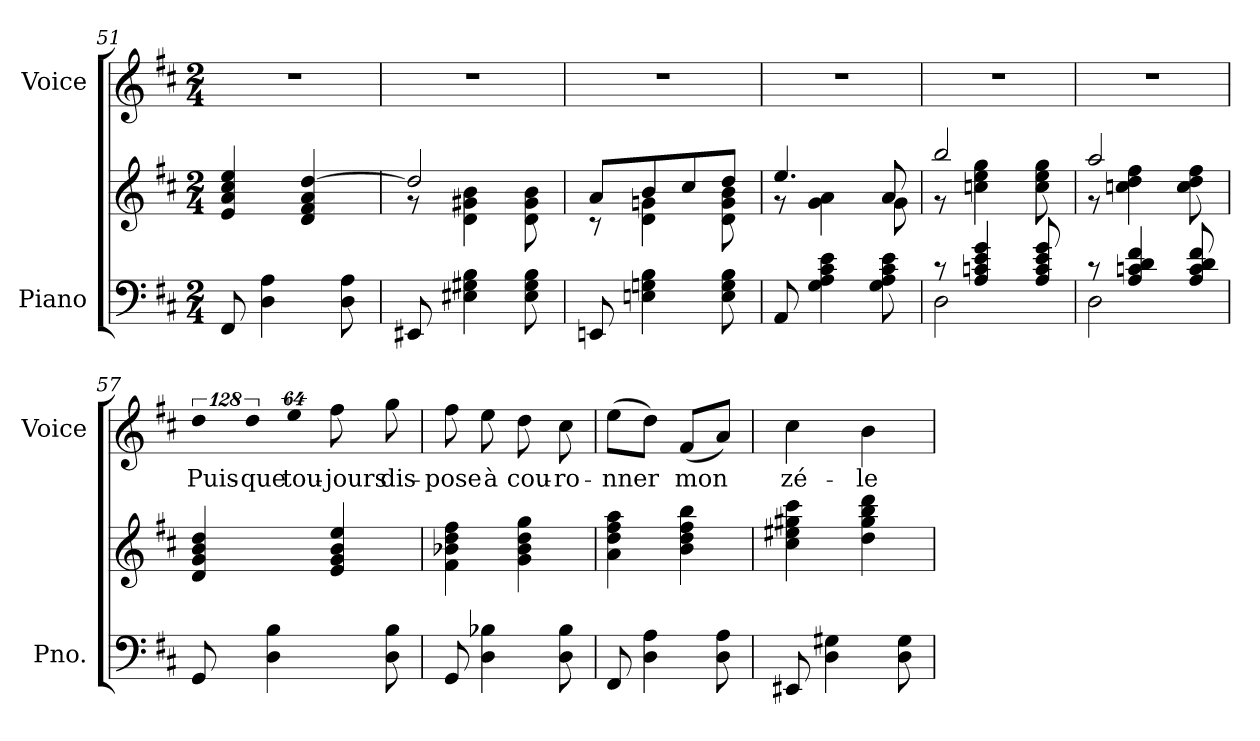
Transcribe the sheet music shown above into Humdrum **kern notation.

**kern	**kern	**kern	**text
*part2	*part2	*part1	*part1
*staff3	*staff2	*staff1	*staff1
*I"Piano	*	*I"Voice	*
*I'Pno.	*	*I'Voice	*
*clefF4	*clefG2	*clefG2	*
*k[f#c#]	*k[f#c#]	*k[f#c#]	*
*D:	*D:	*D:	*
*M2/4	*M2/4	*M2/4	*
=51	=51	=51	=51
!	!	!LO:N:vis=1	!
8FF#i/	4ei/ 4ai 4cc#i 4eei	2r	.
4Di\ 4Ai	.	.	.
.	4di/ 4f#i 4ai [>4ddi	.	.
8Di\ 8Ai	.	.	.
!!LO:PB:g=z
=52	=52	=52	=52
*	*^	*	*
!	!	!	!LO:N:vis=1	!
8EE#Xi/	2ddi/]	8r	2r	.
4E#Xi\ 4G#Xi 4Bi	.	4di\ 4g#Xi 4bi	.	.
8E#i\ 8G#i 8Bi	.	8di\ 8g#i 8bi	.	.
=53	=53	=53	=53	=53
!	!	!	!LO:N:vis=1	!
8EEni/	8ai/L	8r	2r	.
4Eni\ 4Gni 4Bi	8bi/	4di\ 4gni	.	.
.	8cc#i/	.	.	.
8Ei\ 8Gi 8Bi	8ddi/J	8di\ 8gi 8bi	.	.
=54	=54	=54	=54	=54
!	!	!	!LO:N:vis=1	!
8AAi/	4.eei/	8r	2r	.
4Gi\ 4Ai 4c#i 4ei	.	4gi\ 4ai	.	.
8Gi\ 8Ai 8c#i 8ei	8ai/	8gi\	.	.
=55	=55	=55	=55	=55
*^	*	*	*	*
!	!	!	!	!LO:N:vis=1	!
8r	2Di\	2bbi/	8r	2r	.
4Ai/ 4cni 4ei 4gi	.	.	4ccni\ 4eei 4ggi	.	.
8Ai/ 8ci 8ei 8gi	.	.	8cci\ 8eei 8ggi	.	.
=56	=56	=56	=56	=56	=56
!	!	!	!	!LO:N:vis=1	!
8r	2Di\	2aai/	8r	2r	.
4Ai/ 4cni 4di 4f#i	.	.	4ccni\ 4ddi 4ff#i	.	.
8Ai/ 8ci 8di 8f#i	.	.	8cci\ 8ddi 8ff#i	.	.
*v	*v	*	*	*	*
=57	=57	=57	=57	=57
!	!	!	!LO:N:vis=8	!
*	*v	*v	*	*
*	*^	*	*
!	!	!	!	!LO:LY:b:color=#000000
*	*v	*v	*	*
8GGi/	4di/ 4gi 4bi 4ddi	1024%85ddi\	Puis-
!	!	!LO:N:vis=8	!
!	!	!	!LO:LY:b:color=#000000
.	.	1024%85ddi\	-que
4Di\ 4Bi	.	.	.
!	!	!LO:N:vis=8	!
!	!	!	!LO:LY:b:color=#000000
.	.	512%43eei\	tou-
!	!	!	!LO:LY:b:color=#000000
.	4ei/ 4gi 4bi 4eei	8ff#i\	-jours
!	!	!	!LO:LY:b:color=#000000
8Di\ 8Bi	.	8ggi\	dis-
!!LO:LB:g=z
=58	=58	=58	=58
!	!	!	!LO:LY:b:color=#000000
8GGi/	4f#i\ 4b-Xi 4ddi 4ff#i	8ff#i\	-pose
!	!	!	!LO:LY:b:color=#000000
4Di\ 4B-Xi	.	8eei\	à
!	!	!	!LO:LY:b:color=#000000
.	4gi\ 4b-i 4ddi 4ggi	8ddi\	cou-
!	!	!	!LO:LY:b:color=#000000
8Di\ 8B-i	.	8cc#i\	-ro-
=59	=59	=59	=59
!	!	!	!LO:LY:b:color=#000000
8FF#i/	4ai\ 4ddi 4ff#i 4aai	(8eei\L	-nner
4Di\ 4Ai	.	8ddi\J)	.
!	!	!	!LO:LY:b:color=#000000
.	4bi\ 4ddi 4ff#i 4bbi	(8f#i/L	mon
8Di\ 8Ai	.	8ai/J)	.
=60	=60	=60	=60
!	!	!	!LO:LY:b:color=#000000
8EE#Xi/	4cc#i\ 4ee#Xi 4gg#Xi 4ccc#i	4cc#i\	zé-
4Di\ 4G#Xi	.	.	.
!	!	!	!LO:LY:b:color=#000000
.	4ddi\ 4gg#i 4bbi 4dddi	4bi\	-le
8Di\ 8G#i	.	.	.
=	=	=	=
*-	*-	*-	*-
